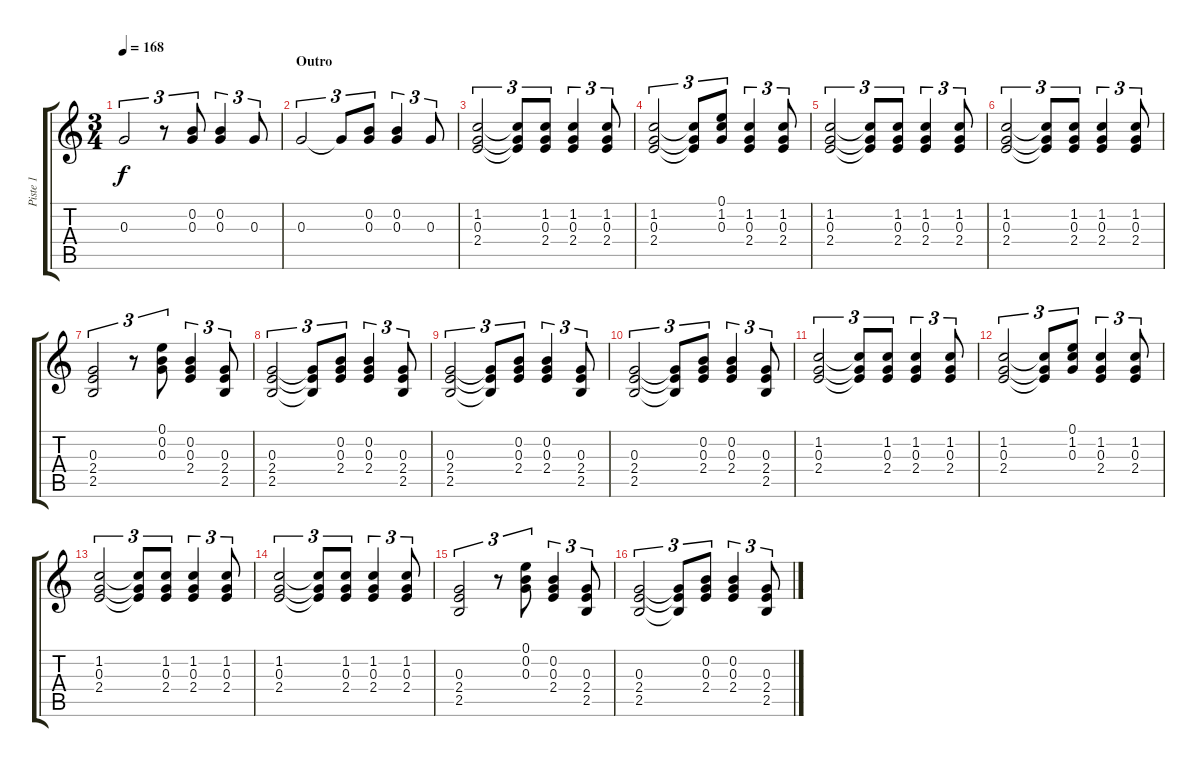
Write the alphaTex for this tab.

\track ("Piste 1" "Piste 1") {instrument acousticguitarsteel}
\staff {score tabs}
\tuning (E4 B3 G3 D3 A2 E2) {hide}
\ts (3 4)
\tempo 168
\clef g2
\ks c
0.3.2{tu (3 2) dy f} r.8{tu (3 2)} (0.2 0.3).8{tu (3 2)} (0.2 0.3).4{tu (3 2)} 0.3.8{tu (3 2)} |
\section ("" "Outro")
0.3.2{tu (3 2)} 0.3{t}.8{tu (3 2)} (0.2 0.3).8{tu (3 2)} (0.2 0.3).4{tu (3 2)} 0.3.8{tu (3 2)} |
(1.2 0.3 2.4).2{tu (3 2)} (1.2{t} 0.3{t} 2.4{t}).8{tu (3 2)} (1.2 0.3 2.4).8{tu (3 2)} (1.2 0.3 2.4).4{tu (3 2)} (1.2 0.3 2.4).8{tu (3 2)} |
(1.2 0.3 2.4).2{tu (3 2)} (1.2{t} 0.3{t} 2.4{t}).8{tu (3 2)} (0.1 1.2 0.3).8{tu (3 2)} (1.2 0.3 2.4).4{tu (3 2)} (1.2 0.3 2.4).8{tu (3 2)} |
(1.2 0.3 2.4).2{tu (3 2)} (1.2{t} 0.3{t} 2.4{t}).8{tu (3 2)} (1.2 0.3 2.4).8{tu (3 2)} (1.2 0.3 2.4).4{tu (3 2)} (1.2 0.3 2.4).8{tu (3 2)} |
(1.2 0.3 2.4).2{tu (3 2)} (1.2{t} 0.3{t} 2.4{t}).8{tu (3 2)} (1.2 0.3 2.4).8{tu (3 2)} (1.2 0.3 2.4).4{tu (3 2)} (1.2 0.3 2.4).8{tu (3 2)} |
(0.3 2.4 2.5).2{tu (3 2)} r.8{tu (3 2)} (0.1 0.2 0.3).8{tu (3 2)} (0.2 0.3 2.4).4{tu (3 2)} (0.3 2.4 2.5).8{tu (3 2)} |
(0.3 2.4 2.5).2{tu (3 2)} (0.3{t} 2.4{t} 2.5{t}).8{tu (3 2)} (0.2 0.3 2.4).8{tu (3 2)} (0.2 0.3 2.4).4{tu (3 2)} (0.3 2.4 2.5).8{tu (3 2)} |
(0.3 2.4 2.5).2{tu (3 2)} (0.3{t} 2.4{t} 2.5{t}).8{tu (3 2)} (0.2 0.3 2.4).8{tu (3 2)} (0.2 0.3 2.4).4{tu (3 2)} (0.3 2.4 2.5).8{tu (3 2)} |
(0.3 2.4 2.5).2{tu (3 2)} (0.3{t} 2.4{t} 2.5{t}).8{tu (3 2)} (0.2 0.3 2.4).8{tu (3 2)} (0.2 0.3 2.4).4{tu (3 2)} (0.3 2.4 2.5).8{tu (3 2)} |
(1.2 0.3 2.4).2{tu (3 2)} (1.2{t} 0.3{t} 2.4{t}).8{tu (3 2)} (1.2 0.3 2.4).8{tu (3 2)} (1.2 0.3 2.4).4{tu (3 2)} (1.2 0.3 2.4).8{tu (3 2)} |
(1.2 0.3 2.4).2{tu (3 2)} (1.2{t} 0.3{t} 2.4{t}).8{tu (3 2)} (0.1 1.2 0.3).8{tu (3 2)} (1.2 0.3 2.4).4{tu (3 2)} (1.2 0.3 2.4).8{tu (3 2)} |
(1.2 0.3 2.4).2{tu (3 2)} (1.2{t} 0.3{t} 2.4{t}).8{tu (3 2)} (1.2 0.3 2.4).8{tu (3 2)} (1.2 0.3 2.4).4{tu (3 2)} (1.2 0.3 2.4).8{tu (3 2)} |
(1.2 0.3 2.4).2{tu (3 2)} (1.2{t} 0.3{t} 2.4{t}).8{tu (3 2)} (1.2 0.3 2.4).8{tu (3 2)} (1.2 0.3 2.4).4{tu (3 2)} (1.2 0.3 2.4).8{tu (3 2)} |
(0.3 2.4 2.5).2{tu (3 2)} r.8{tu (3 2)} (0.1 0.2 0.3).8{tu (3 2)} (0.2 0.3 2.4).4{tu (3 2)} (0.3 2.4 2.5).8{tu (3 2)} |
(0.3 2.4 2.5).2{tu (3 2)} (0.3{t} 2.4{t} 2.5{t}).8{tu (3 2)} (0.2 0.3 2.4).8{tu (3 2)} (0.2 0.3 2.4).4{tu (3 2)} (0.3 2.4 2.5).8{tu (3 2)}
